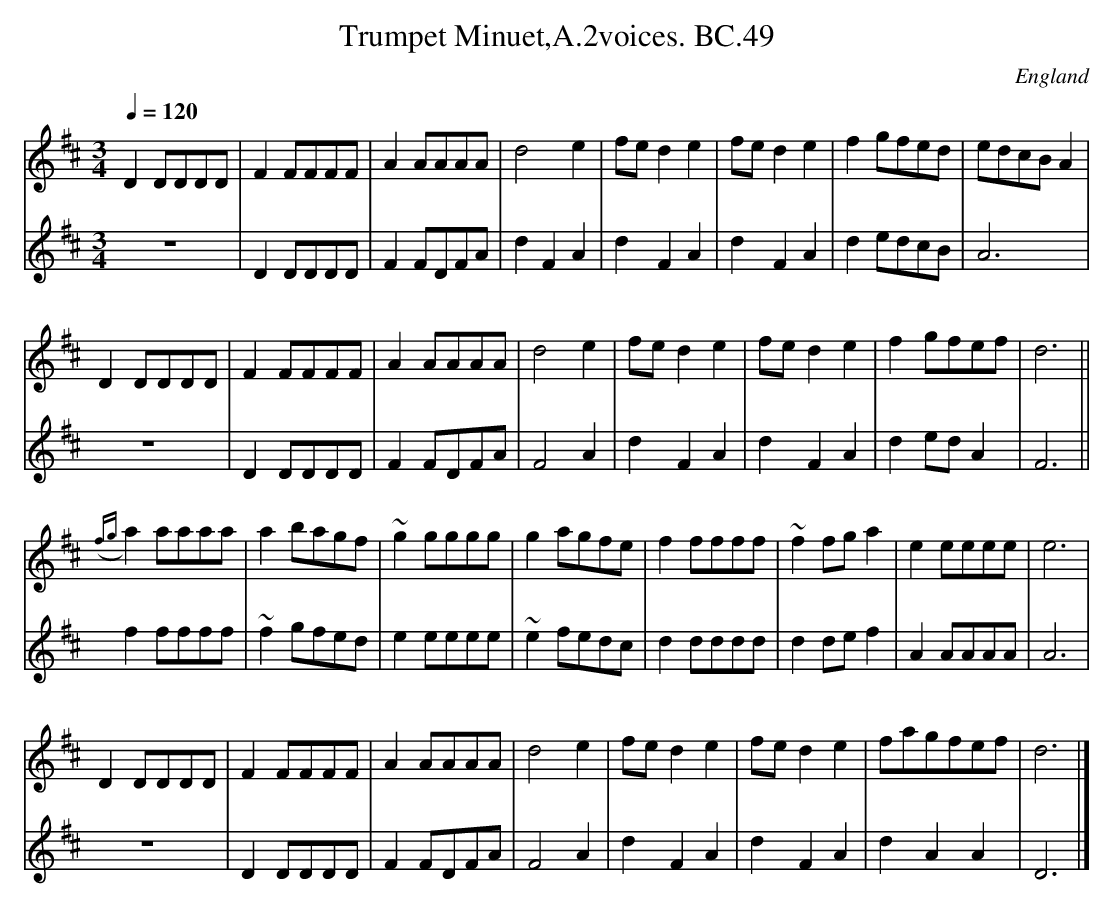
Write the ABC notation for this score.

X:1
T:Trumpet Minuet,A.2voices. BC.49
L:1/8
M:3/4
O:England
Q:1/4=120
K:D
[V:1]D2 DDDD|F2 FFFF|A2 AAAA|d4 e2|\
fe d2 e2|fe d2 e2|f2 gfed|edcB A2|!
[V:2]z6|D2 DDDD|F2 FDFA|d2 F2 A2|\
d2 F2 A2|d2 F2 A2|d2 edcB|A6|!
[V:1]D2 DDDD|F2 FFFF|A2 AAAA|d4 e2|\
fe d2 e2|fe d2e2|f2 gfef|d6||!
[V:2]z6|D2 DDDD|F2 FDFA|F4 A2|\
d2 F2 A2|d2 F2 A2|d2 ed A2|F6||!
[V:1]({fg}a2) aaaa|a2 bagf|~g2 gggg|g2 agfe|\
f2 ffff|~ f2 fg a2|e2 eeee|e6|!
[V:2]f2 ffff|~ f2 gfed|e2 eeee|~ e2 fedc|\
d2 dddd|d2 de f2|A2AAAA|A6|!
[V:1]D2 DDDD|F2 FFFF|A2 AAAA|d4 e2|\
fe d2 e2|fe d2 e2|fagfef|d6|]
[V:2]z6|D2 DDDD|F2 FDFA|F4 A2|\
d2 F2 A2|d2 F2 A2|d2 A2A2|D6|]
